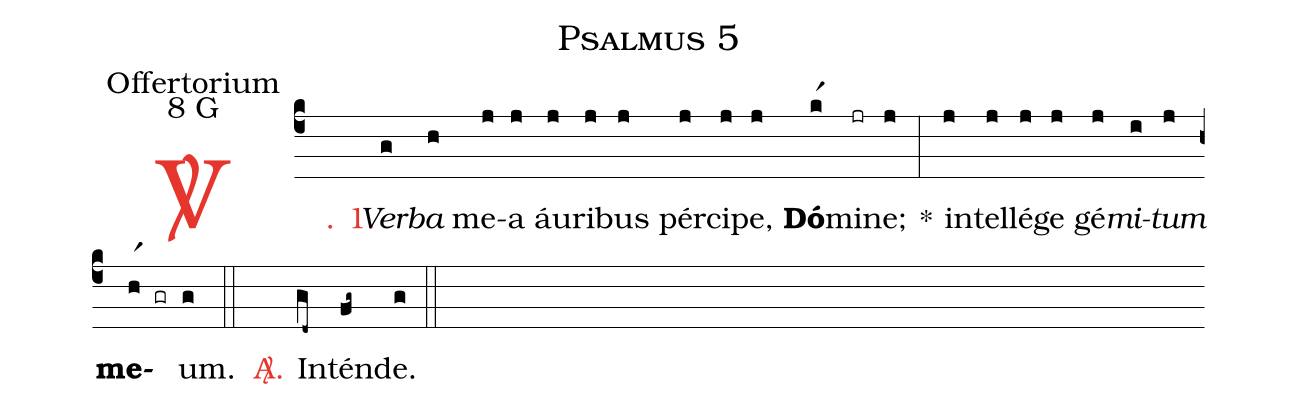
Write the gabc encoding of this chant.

name: Psalmus 5;
office-part: Offertorium;
mode: 8;
mode-differentia: G;
%%
(c4)

<c><sp>V/</sp>. 1.</c>() <i>Ver</i>(g)<i>ba</i>(h) me(j)a(j) áu(j)ri(j)bus(j) pér(j)ci(j)pe,(j) <b>Dó</b>(kr1)mi(jr)ne;(j) *(:) in(j)tel(j)lé(j)ge(j) gé(j)<i>mi</i>(i)<i>tum</i>(j) <b>me</b>(hr1 gr)um.(g)

(::)

<nlba><c><sp>A/</sp>.</c>() In</nlba>(gd~)tén(fg~)de.(g)

(::)
